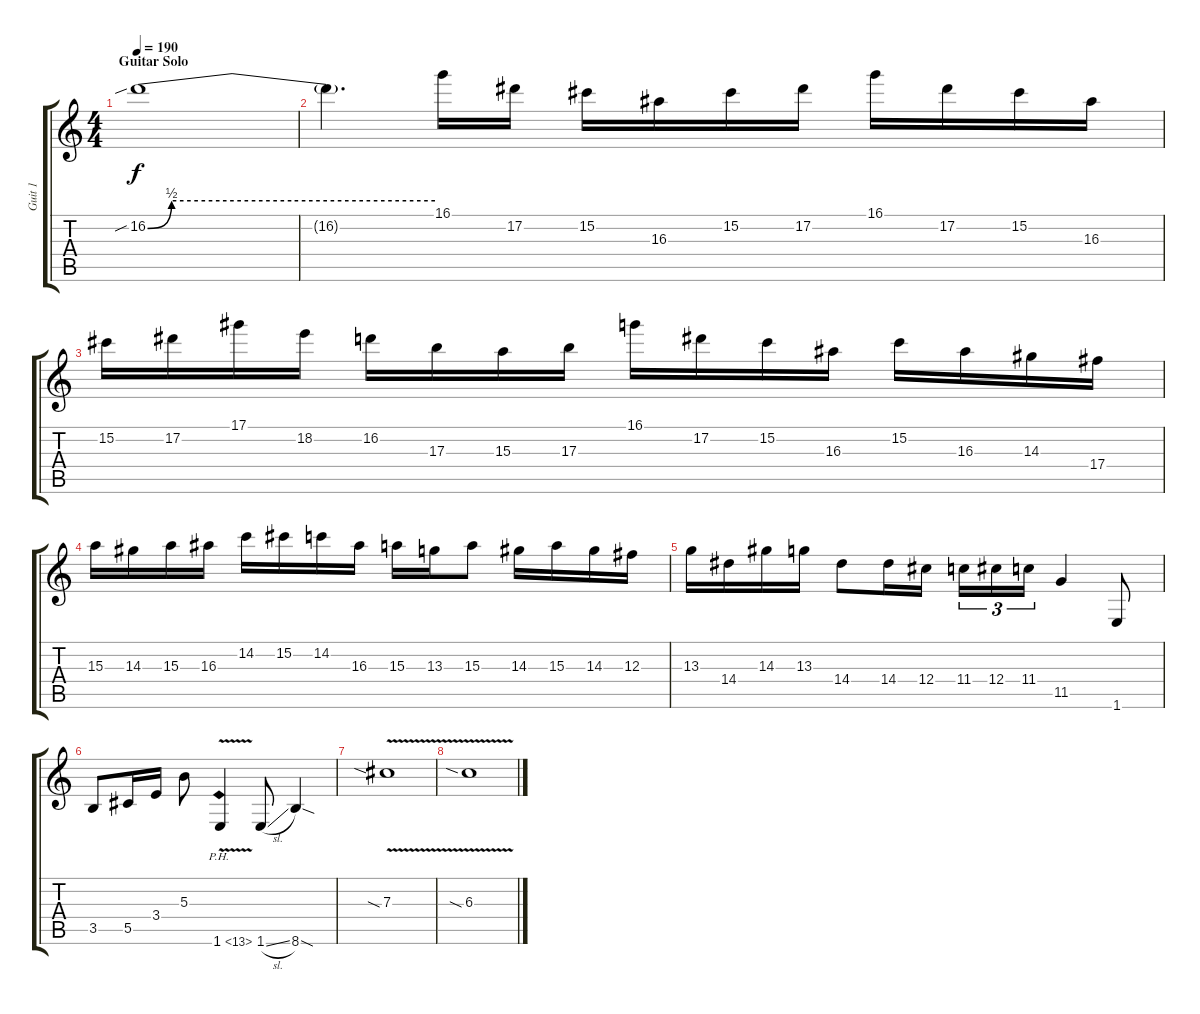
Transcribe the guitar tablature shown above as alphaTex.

\track ("Guit 1" "Guit 1") {instrument distortionguitar}
\staff {score tabs}
\tuning (Eb4 Bb3 Gb3 Db3 Ab2 Eb2) {hide}
\ts (4 4)
\section ("" "Guitar Solo")
\tempo 190
\clef g2
\ks c
16.2{be (custom 0 0 5 2 15 2 30 2 60 2) sib}.1{dy f instrument distortionguitar} |
16.2{t}.4{d} 16.1.16 17.2.16 15.2.16 16.3.16 15.2.16 17.2.16 16.1.16 17.2.16 15.2.16 16.3.16 |
15.2.16 17.2.16 17.1.16 18.2.16 16.2.16 17.3.16 15.3.16 17.3.16 16.1.16 17.2.16 15.2.16 16.3.16 15.2.16 16.3.16 14.3.16 17.4.16 |
15.3.16 14.3.16 15.3.16 16.3.16 14.2.16 15.2.16 14.2.16 16.3.16 15.3.16 13.3.16 15.3.8 14.3.16 15.3.16 14.3.16 12.3.16 |
13.3.16 14.4.16 14.3.16 13.3.16 14.4.8 14.4.16 12.4.16 11.4.16{tu (3 2)} 12.4.16{tu (3 2)} 11.4.16{tu (3 2)} 11.5.4 1.6.8 |
3.5.8 5.5.16 3.4.16 5.3.8 1.6{ph 12 v}.4 1.6{sl}.8 8.6{sod}.4 |
7.3{v sia}.1 |
6.3{v sia}.1
